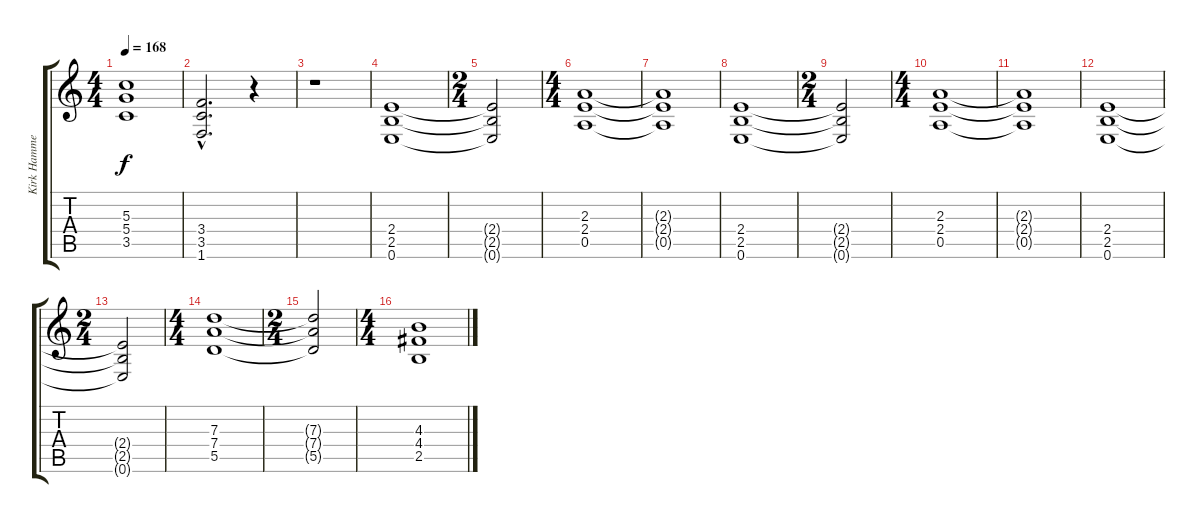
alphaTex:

\track ("Kirk Hammett Overdrive" "Kirk Hamme") {instrument overdrivenguitar}
\staff {score tabs}
\tuning (E4 B3 G3 D3 A2 E2) {hide}
\ts (4 4)
\tempo 168
\clef g2
\ks c
(5.3 5.4 3.5).1{dy f instrument distortionguitar} |
(3.4{hac} 3.5{hac} 1.6{hac}).2{d instrument distortionguitar} r.4 |
r.1 |
(2.4 2.5 0.6).1{instrument distortionguitar} |
\ts (2 4)
(2.4{t} 2.5{t} 0.6{t}).2 |
\ts (4 4)
(2.3 2.4 0.5).1{instrument distortionguitar} |
(2.3{t} 2.4{t} 0.5{t}).1 |
(2.4 2.5 0.6).1{instrument distortionguitar} |
\ts (2 4)
(2.4{t} 2.5{t} 0.6{t}).2 |
\ts (4 4)
(2.3 2.4 0.5).1{instrument distortionguitar} |
(2.3{t} 2.4{t} 0.5{t}).1 |
(2.4 2.5 0.6).1{instrument distortionguitar} |
\ts (2 4)
(2.4{t} 2.5{t} 0.6{t}).2 |
\ts (4 4)
(7.3 7.4 5.5).1{instrument distortionguitar} |
\ts (2 4)
(7.3{t} 7.4{t} 5.5{t}).2 |
\ts (4 4)
(4.3 4.4 2.5).1{instrument distortionguitar}
